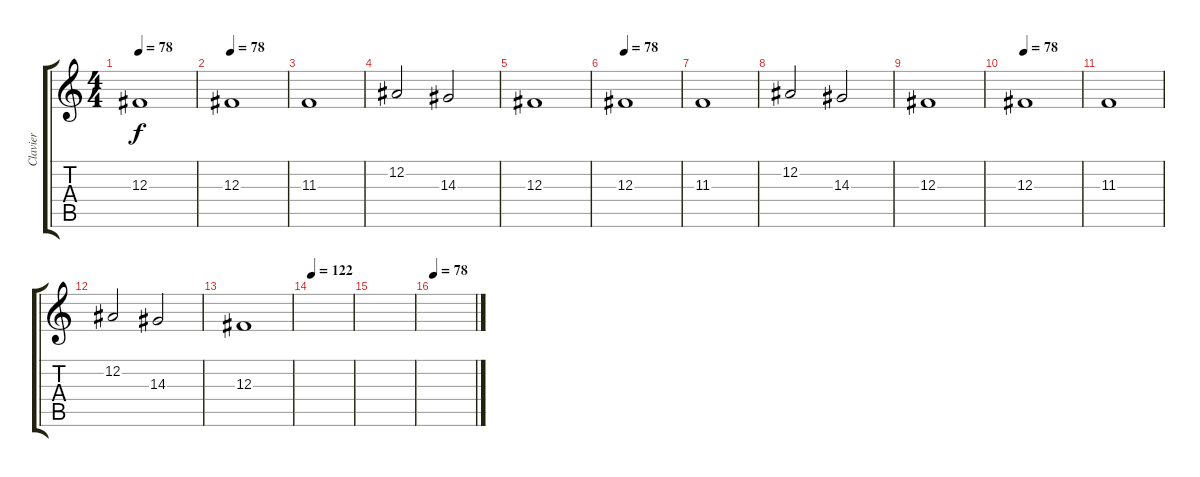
\track ("Clavier" "Clavier") {instrument stringensemble1}
\staff {score tabs}
\tuning (Eb4 Bb3 Gb3 Db3 Ab2 Eb2) {hide}
\ts (4 4)
\tempo 78
\clef g2
\ks c
12.3.1{dy f} |
\tempo 78
12.3.1 |
11.3.1 |
12.2.2 14.3.2 |
12.3.1 |
\tempo 78
12.3.1 |
11.3.1 |
12.2.2 14.3.2 |
12.3.1 |
\tempo 78
12.3.1 |
11.3.1 |
12.2.2 14.3.2 |
12.3.1 |
\tempo 122
|
|
\tempo 78
